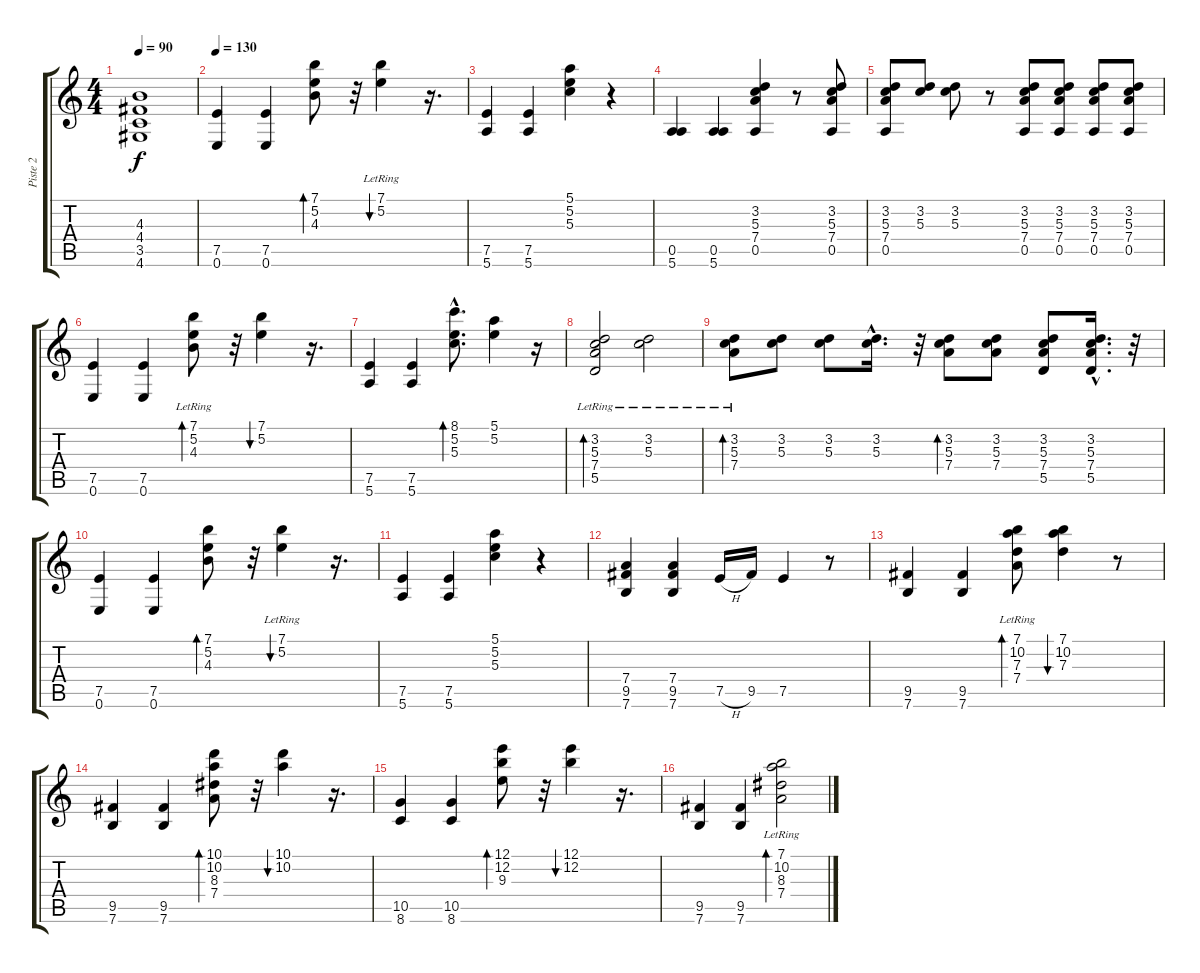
\track ("Piste 2" "Piste 2") {instrument acousticguitarsteel}
\staff {score tabs}
\tuning (E4 B3 G3 D3 A2 E2) {hide}
\ts (4 4)
\tempo 90
\clef g2
\ks c
(4.3 4.4 3.5 4.6).1{dy f} |
\tempo 130
(7.5 0.6).4 (7.5 0.6).4 (7.1 5.2 4.3).8{bd 30} r.32 (7.1{lr} 5.2{lr}).4{bu 30} r.16{d} |
(7.5 5.6).4 (7.5 5.6).4 (5.1 5.2 5.3).4 r.4 |
(0.5 5.6).4 (0.5 5.6).4 (3.2 5.3 7.4 0.5).4 r.8 (3.2 5.3 7.4 0.5).8 |
(3.2 5.3 7.4 0.5).8 (3.2 5.3).8 (3.2 5.3).8 r.8 (3.2 5.3 7.4 0.5).8 (3.2 5.3 7.4 0.5).8 (3.2 5.3 7.4 0.5).8 (3.2 5.3 7.4 0.5).8 |
(7.5 0.6).4 (7.5 0.6).4 (7.1{lr} 5.2{lr} 4.3).8{bd 30} r.32 (7.1 5.2).4{bu 30} r.16{d} |
(7.5 5.6).4 (7.5 5.6).4 (8.1{hac} 5.2{hac} 5.3{hac}).8{d bd 60} (5.1 5.2).4 r.16 |
(3.2{lr} 5.3{lr} 7.4{lr} 5.5{lr}).2{bd 240} (3.2{lr} 5.3{lr}).2 |
(3.2{lr} 5.3{lr} 7.4{lr}).8{bd 240} (3.2 5.3).8 (3.2 5.3).8 (3.2{hac} 5.3{hac}).16{d} r.32 (3.2 5.3 7.4).8{bd 30} (3.2 5.3 7.4).8 (3.2 5.3 7.4 5.5).8 (3.2{hac} 5.3{hac} 7.4{hac} 5.5{hac}).16{d} r.32 |
(7.5 0.6).4 (7.5 0.6).4 (7.1 5.2 4.3).8{bd 30} r.32 (7.1{lr} 5.2{lr}).4{bu 30} r.16{d} |
(7.5 5.6).4 (7.5 5.6).4 (5.1 5.2 5.3).4 r.4 |
(7.4 9.5 7.6).4 (7.4 9.5 7.6).4 7.5{h}.16 9.5.16 7.5.4 r.8 |
(9.5 7.6).4 (9.5 7.6).4 (7.1 10.2{lr} 7.3{lr} 7.4{lr}).8{bd 30} (7.1 10.2 7.3).4{bu 30} r.8 |
(9.5 7.6).4 (9.5 7.6).4 (10.1 10.2 8.3 7.4).8{bd 30} r.32 (10.1 10.2).4{bu 60} r.16{d} |
(10.5 8.6).4 (10.5 8.6).4 (12.1 12.2 9.3).8{bd 60} r.32 (12.1 12.2).4{bu 60} r.16{d} |
(9.5 7.6).4 (9.5 7.6).4 (7.1{lr} 10.2{lr} 8.3{lr} 7.4{lr}).2{bd 240}
